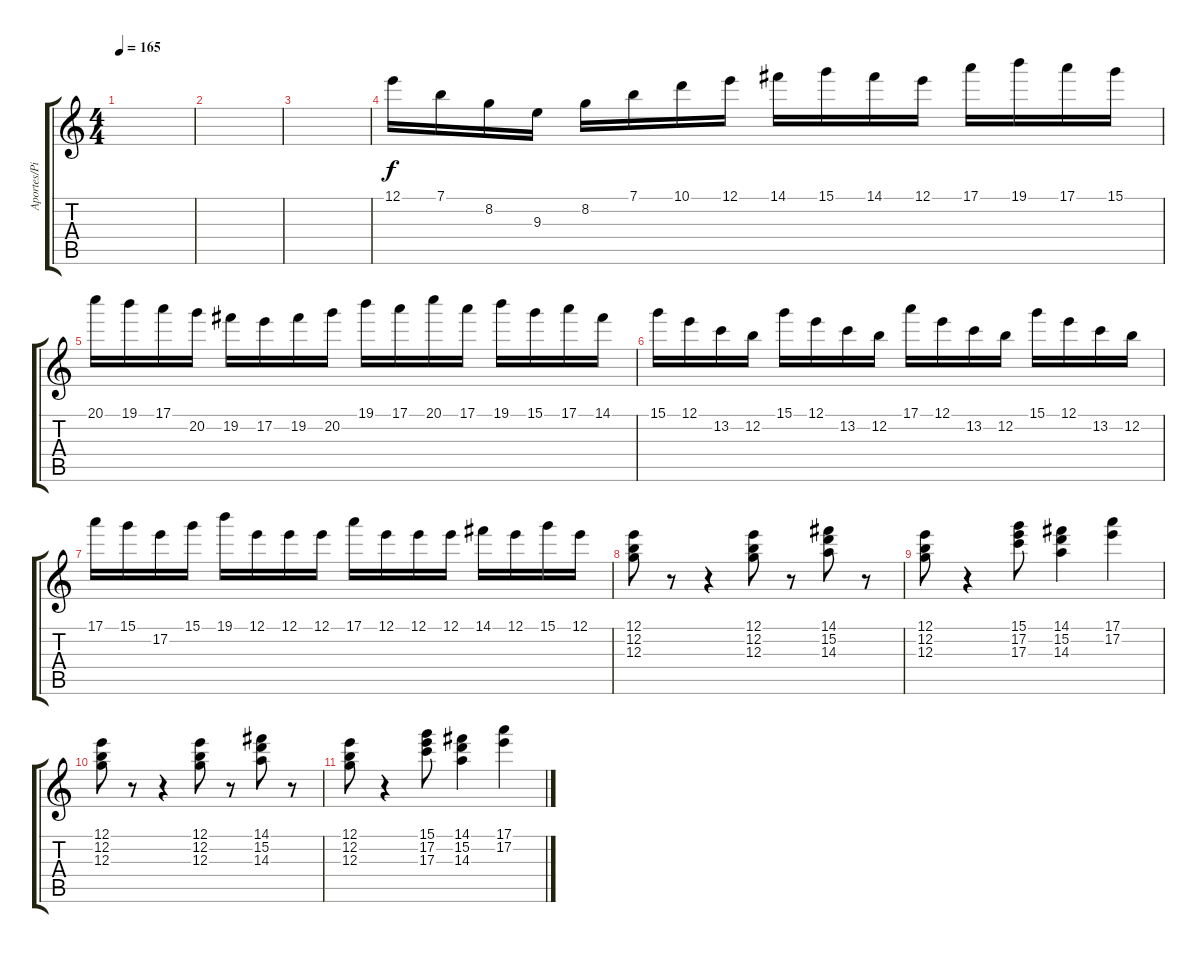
\track ("Aportes/Piano/Tarra" "Aportes/Pi") {instrument distortionguitar}
\staff {score tabs}
\tuning (E4 B3 G3 D3 A2 E2) {hide}
\ts (4 4)
\tempo 165
\clef g2
\ks c
|
|
|
12.1.16{instrument harpsichord} 7.1.16 8.2.16 9.3.16 8.2.16 7.1.16 10.1.16 12.1.16 14.1.16 15.1.16 14.1.16 12.1.16 17.1.16 19.1.16 17.1.16 15.1.16 |
20.1.16 19.1.16 17.1.16 20.2.16 19.2.16 17.2.16 19.2.16 20.2.16 19.1.16 17.1.16 20.1.16 17.1.16 19.1.16 15.1.16 17.1.16 14.1.16 |
15.1.16 12.1.16 13.2.16 12.2.16 15.1.16 12.1.16 13.2.16 12.2.16 17.1.16 12.1.16 13.2.16 12.2.16 15.1.16 12.1.16 13.2.16 12.2.16 |
17.1.16 15.1.16 17.2.16 15.1.16 19.1.16 12.1.16 12.1.16 12.1.16 17.1.16 12.1.16 12.1.16 12.1.16 14.1.16 12.1.16 15.1.16 12.1.16 |
(12.1 12.2 12.3).8{volume 12 instrument orchestrahit} r.8 r.4 (12.1 12.2 12.3).8 r.8 (14.1 15.2 14.3).8 r.8 |
(12.1 12.2 12.3).8 r.4 (15.1 17.2 17.3).8 (14.1 15.2 14.3).4 (17.1 17.2).4 |
(12.1 12.2 12.3).8{volume 12 instrument orchestrahit} r.8 r.4 (12.1 12.2 12.3).8 r.8 (14.1 15.2 14.3).8 r.8 |
(12.1 12.2 12.3).8 r.4 (15.1 17.2 17.3).8 (14.1 15.2 14.3).4 (17.1 17.2).4
